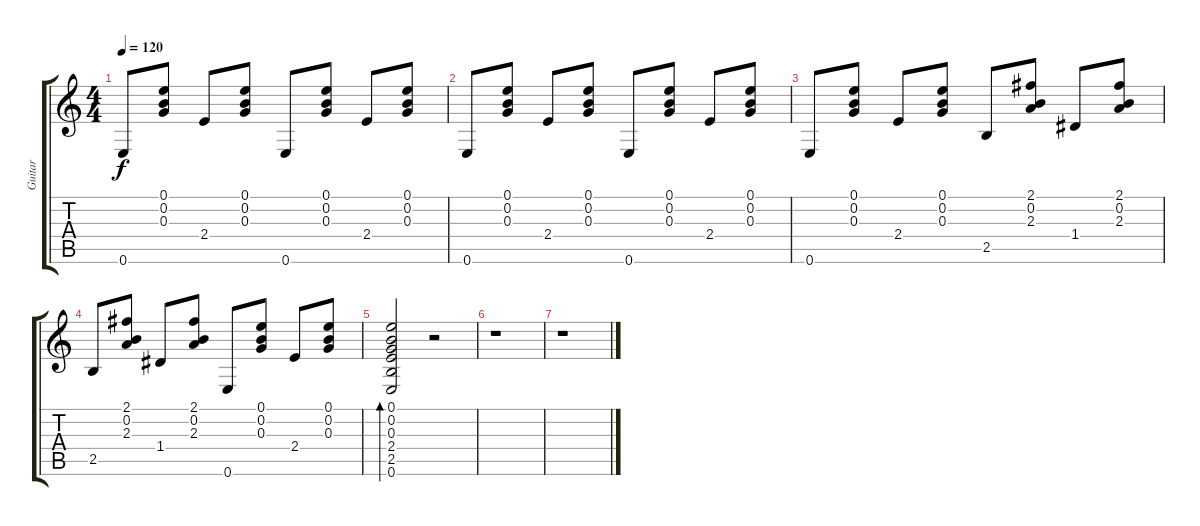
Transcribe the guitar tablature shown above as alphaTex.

\track ("Guitar" "Guitar") {instrument acousticguitarnylon}
\staff {score tabs}
\tuning (E4 B3 G3 D3 A2 E2) {hide}
\ts (4 4)
\tempo 120
\clef g2
\ks c
0.6.8{dy f} (0.1 0.2 0.3).8 2.4.8 (0.1 0.2 0.3).8 0.6.8 (0.1 0.2 0.3).8 2.4.8 (0.1 0.2 0.3).8 |
0.6.8 (0.1 0.2 0.3).8 2.4.8 (0.1 0.2 0.3).8 0.6.8 (0.1 0.2 0.3).8 2.4.8 (0.1 0.2 0.3).8 |
0.6.8 (0.1 0.2 0.3).8 2.4.8 (0.1 0.2 0.3).8 2.5.8 (2.1 0.2 2.3).8 1.4.8 (2.1 0.2 2.3).8 |
2.5.8 (2.1 0.2 2.3).8 1.4.8 (2.1 0.2 2.3).8 0.6.8 (0.1 0.2 0.3).8 2.4.8 (0.1 0.2 0.3).8 |
(0.1 0.2 0.3 2.4 2.5 0.6).2{bd 480} r.2 |
r.1 |
r.1
